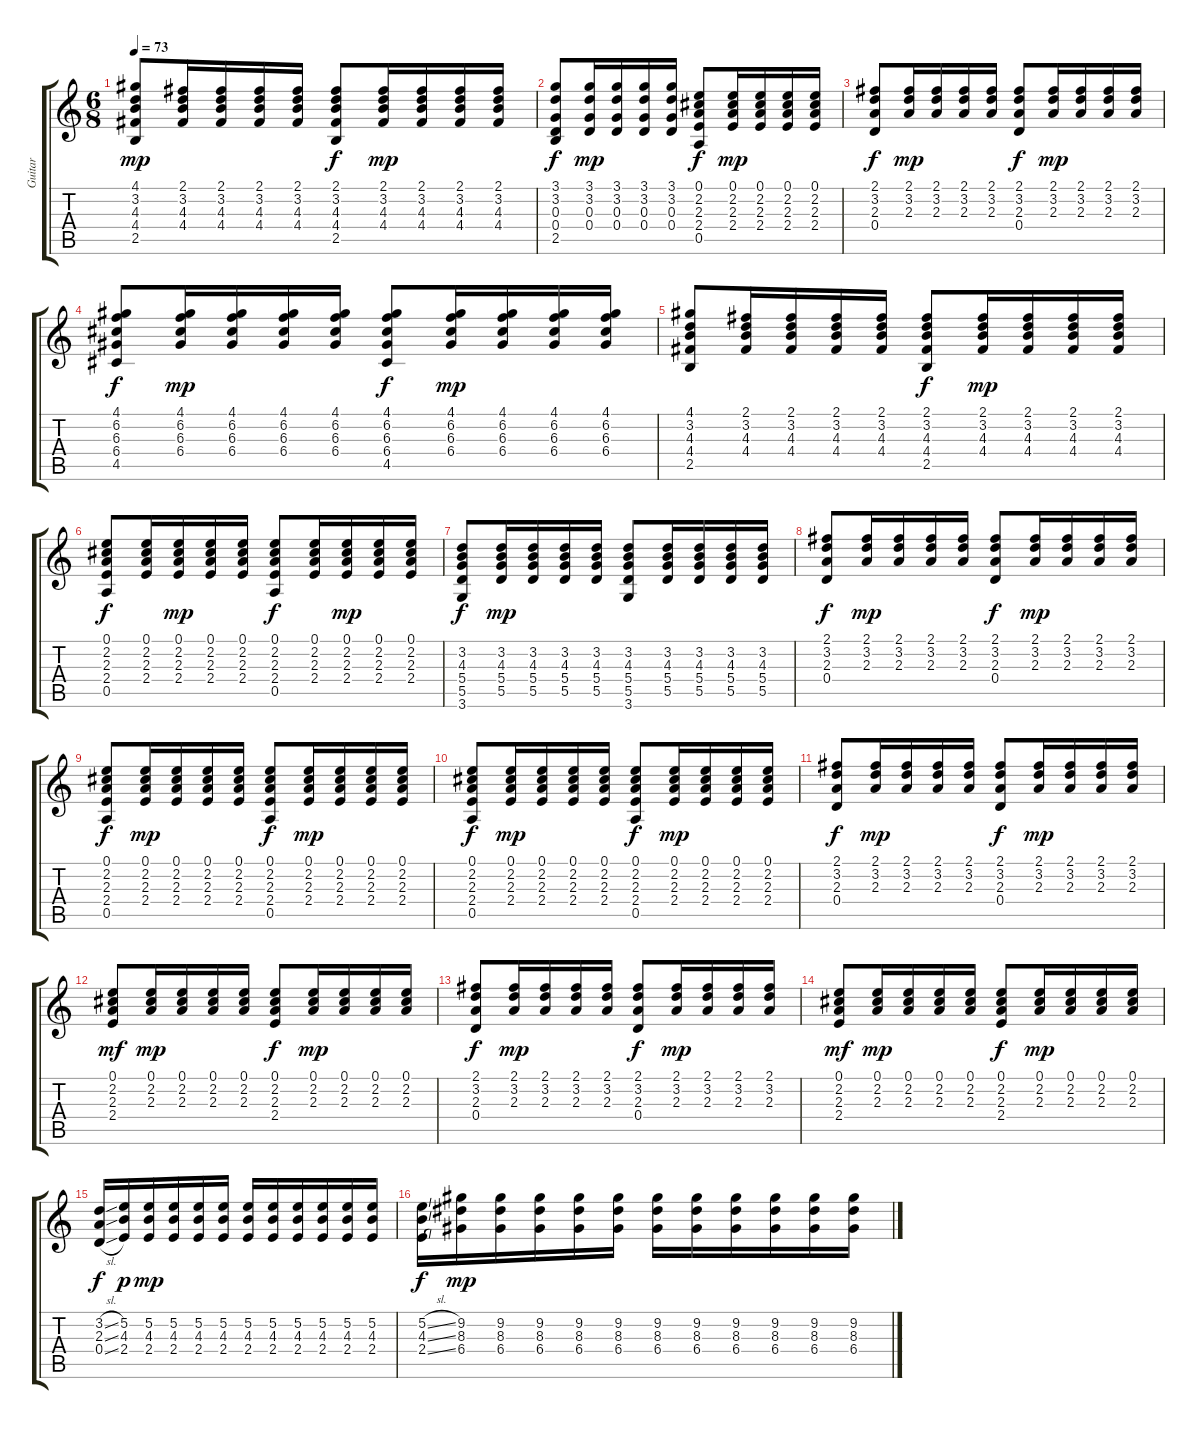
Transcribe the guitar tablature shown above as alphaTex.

\track ("Guitar" "Guitar") {instrument acousticguitarsteel}
\staff {score tabs}
\tuning (E4 B3 G3 D3 A2 E2) {hide}
\ts (6 8)
\tempo 73
\clef g2
\ks c
(4.1 3.2 4.3 4.4 2.5).8{dy mp} (2.1 3.2 4.3 4.4).16 (2.1 3.2 4.3 4.4).16 (2.1 3.2 4.3 4.4).16 (2.1 3.2 4.3 4.4).16 (2.1 3.2 4.3 4.4 2.5).8{dy f} (2.1 3.2 4.3 4.4).16{dy mp} (2.1 3.2 4.3 4.4).16 (2.1 3.2 4.3 4.4).16 (2.1 3.2 4.3 4.4).16 |
(3.1 3.2 0.3 0.4 2.5).8{dy f} (3.1 3.2 0.3 0.4).16{dy mp} (3.1 3.2 0.3 0.4).16 (3.1 3.2 0.3 0.4).16 (3.1 3.2 0.3 0.4).16 (0.1 2.2 2.3 2.4 0.5).8{dy f} (0.1 2.2 2.3 2.4).16{dy mp} (0.1 2.2 2.3 2.4).16 (0.1 2.2 2.3 2.4).16 (0.1 2.2 2.3 2.4).16 |
(2.1 3.2 2.3 0.4).8{dy f} (2.1 3.2 2.3).16{dy mp} (2.1 3.2 2.3).16 (2.1 3.2 2.3).16 (2.1 3.2 2.3).16 (2.1 3.2 2.3 0.4).8{dy f} (2.1 3.2 2.3).16{dy mp} (2.1 3.2 2.3).16 (2.1 3.2 2.3).16 (2.1 3.2 2.3).16 |
(4.1 6.2 6.3 6.4 4.5).8{dy f} (4.1 6.2 6.3 6.4).16{dy mp} (4.1 6.2 6.3 6.4).16 (4.1 6.2 6.3 6.4).16 (4.1 6.2 6.3 6.4).16 (4.1 6.2 6.3 6.4 4.5).8{dy f} (4.1 6.2 6.3 6.4).16{dy mp} (4.1 6.2 6.3 6.4).16 (4.1 6.2 6.3 6.4).16 (4.1 6.2 6.3 6.4).16 |
(4.1 3.2 4.3 4.4 2.5).8 (2.1 3.2 4.3 4.4).16 (2.1 3.2 4.3 4.4).16 (2.1 3.2 4.3 4.4).16 (2.1 3.2 4.3 4.4).16 (2.1 3.2 4.3 4.4 2.5).8{dy f} (2.1 3.2 4.3 4.4).16{dy mp} (2.1 3.2 4.3 4.4).16 (2.1 3.2 4.3 4.4).16 (2.1 3.2 4.3 4.4).16 |
(0.1 2.2 2.3 2.4 0.5).8{dy f} (0.1 2.2 2.3 2.4).16 (0.1 2.2 2.3 2.4).16{dy mp} (0.1 2.2 2.3 2.4).16 (0.1 2.2 2.3 2.4).16 (0.1 2.2 2.3 2.4 0.5).8{dy f} (0.1 2.2 2.3 2.4).16 (0.1 2.2 2.3 2.4).16{dy mp} (0.1 2.2 2.3 2.4).16 (0.1 2.2 2.3 2.4).16 |
(3.2 4.3 5.4 5.5 3.6).8{dy f} (3.2 4.3 5.4 5.5).16{dy mp} (3.2 4.3 5.4 5.5).16 (3.2 4.3 5.4 5.5).16 (3.2 4.3 5.4 5.5).16 (3.2 4.3 5.4 5.5 3.6).8 (3.2 4.3 5.4 5.5).16 (3.2 4.3 5.4 5.5).16 (3.2 4.3 5.4 5.5).16 (3.2 4.3 5.4 5.5).16 |
(2.1 3.2 2.3 0.4).8{dy f} (2.1 3.2 2.3).16{dy mp} (2.1 3.2 2.3).16 (2.1 3.2 2.3).16 (2.1 3.2 2.3).16 (2.1 3.2 2.3 0.4).8{dy f} (2.1 3.2 2.3).16{dy mp} (2.1 3.2 2.3).16 (2.1 3.2 2.3).16 (2.1 3.2 2.3).16 |
(0.1 2.2 2.3 2.4 0.5).8{dy f} (0.1 2.2 2.3 2.4).16{dy mp} (0.1 2.2 2.3 2.4).16 (0.1 2.2 2.3 2.4).16 (0.1 2.2 2.3 2.4).16 (0.1 2.2 2.3 2.4 0.5).8{dy f} (0.1 2.2 2.3 2.4).16{dy mp} (0.1 2.2 2.3 2.4).16 (0.1 2.2 2.3 2.4).16 (0.1 2.2 2.3 2.4).16 |
(0.1 2.2 2.3 2.4 0.5).8{dy f} (0.1 2.2 2.3 2.4).16{dy mp} (0.1 2.2 2.3 2.4).16 (0.1 2.2 2.3 2.4).16 (0.1 2.2 2.3 2.4).16 (0.1 2.2 2.3 2.4 0.5).8{dy f} (0.1 2.2 2.3 2.4).16{dy mp} (0.1 2.2 2.3 2.4).16 (0.1 2.2 2.3 2.4).16 (0.1 2.2 2.3 2.4).16 |
(2.1 3.2 2.3 0.4).8{dy f} (2.1 3.2 2.3).16{dy mp} (2.1 3.2 2.3).16 (2.1 3.2 2.3).16 (2.1 3.2 2.3).16 (2.1 3.2 2.3 0.4).8{dy f} (2.1 3.2 2.3).16{dy mp} (2.1 3.2 2.3).16 (2.1 3.2 2.3).16 (2.1 3.2 2.3).16 |
(0.1 2.2 2.3 2.4).8{dy mf} (0.1 2.2 2.3).16{dy mp} (0.1 2.2 2.3).16 (0.1 2.2 2.3).16 (0.1 2.2 2.3).16 (0.1 2.2 2.3 2.4).8{dy f} (0.1 2.2 2.3).16{dy mp} (0.1 2.2 2.3).16 (0.1 2.2 2.3).16 (0.1 2.2 2.3).16 |
(2.1 3.2 2.3 0.4).8{dy f} (2.1 3.2 2.3).16{dy mp} (2.1 3.2 2.3).16 (2.1 3.2 2.3).16 (2.1 3.2 2.3).16 (2.1 3.2 2.3 0.4).8{dy f} (2.1 3.2 2.3).16{dy mp} (2.1 3.2 2.3).16 (2.1 3.2 2.3).16 (2.1 3.2 2.3).16 |
(0.1 2.2 2.3 2.4).8{dy mf} (0.1 2.2 2.3).16{dy mp} (0.1 2.2 2.3).16 (0.1 2.2 2.3).16 (0.1 2.2 2.3).16 (0.1 2.2 2.3 2.4).8{dy f} (0.1 2.2 2.3).16{dy mp} (0.1 2.2 2.3).16 (0.1 2.2 2.3).16 (0.1 2.2 2.3).16 |
(3.2{sl} 2.3{sl} 0.4{sl}).16{dy f} (5.2 4.3 2.4).16{dy p} (5.2 4.3 2.4).16{dy mp} (5.2 4.3 2.4).16 (5.2 4.3 2.4).16 (5.2 4.3 2.4).16 (5.2 4.3 2.4).16 (5.2 4.3 2.4).16 (5.2 4.3 2.4).16 (5.2 4.3 2.4).16 (5.2 4.3 2.4).16 (5.2 4.3 2.4).16 |
(5.2{sl} 4.3{sl} 2.4{sl}).16{dy f} (9.2 8.3 6.4).16{dy mp} (9.2 8.3 6.4).16 (9.2 8.3 6.4).16 (9.2 8.3 6.4).16 (9.2 8.3 6.4).16 (9.2 8.3 6.4).16 (9.2 8.3 6.4).16 (9.2 8.3 6.4).16 (9.2 8.3 6.4).16 (9.2 8.3 6.4).16 (9.2 8.3 6.4).16
